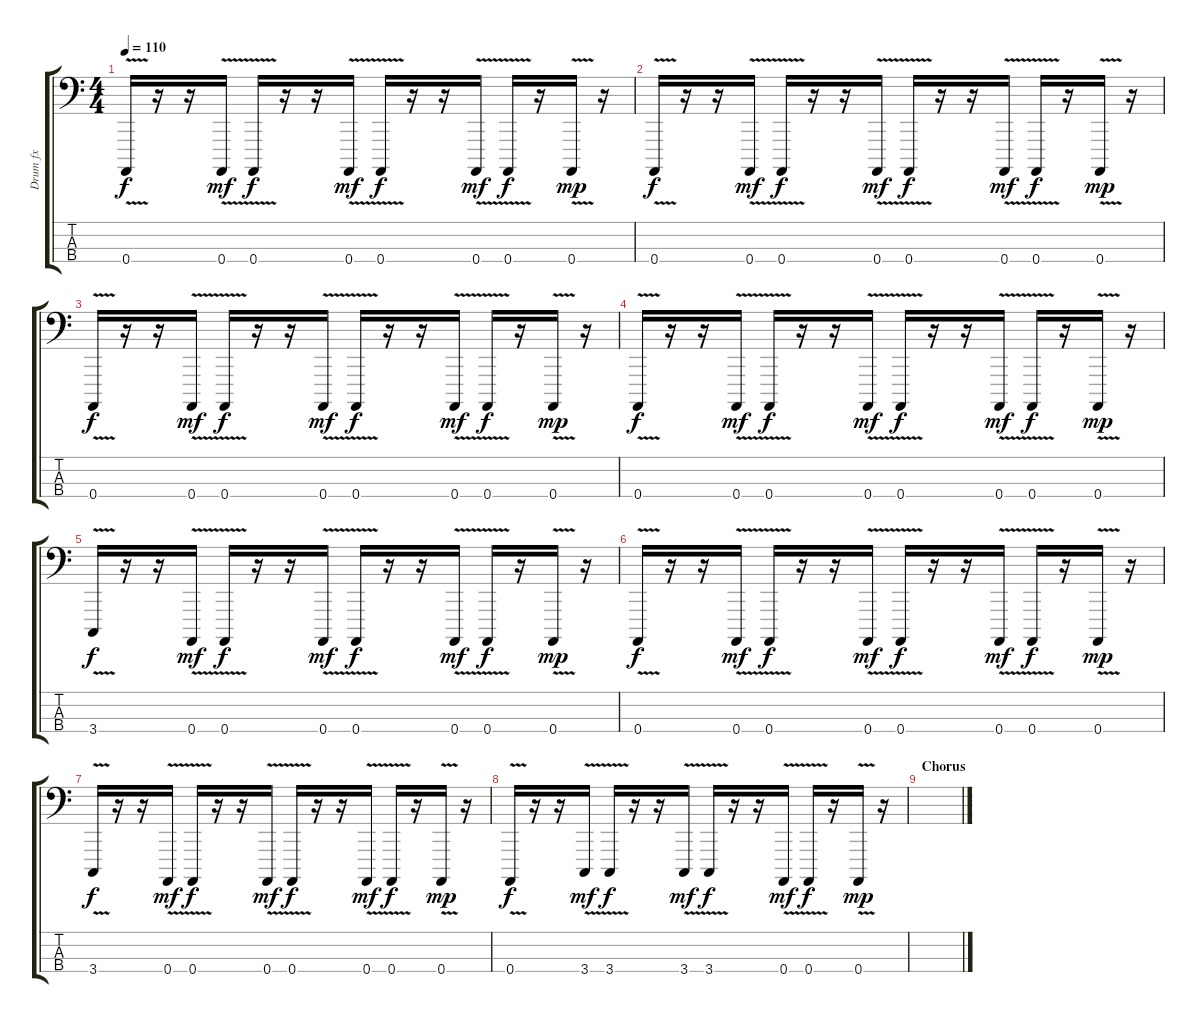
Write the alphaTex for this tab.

\track ("Drum fx" "Drum fx") {instrument taikodrum}
\staff {score tabs}
\tuning (C2 G1 D1 A0) {hide}
\ts (4 4)
\tempo 110
\clef f4
\ks c
0.4{v}.16{dy f balance 0} r.16 r.16 0.4{v}.16{dy mf} 0.4{v}.16{dy f} r.16 r.16 0.4{v}.16{dy mf} 0.4{v}.16{dy f} r.16 r.16 0.4{v}.16{dy mf} 0.4{v}.16{dy f} r.16 0.4{v}.16{dy mp} r.16 |
0.4{v}.16{dy f balance 16} r.16 r.16 0.4{v}.16{dy mf} 0.4{v}.16{dy f} r.16 r.16 0.4{v}.16{dy mf} 0.4{v}.16{dy f} r.16 r.16 0.4{v}.16{dy mf} 0.4{v}.16{dy f} r.16 0.4{v}.16{dy mp} r.16 |
0.4{v}.16{dy f balance 0} r.16 r.16 0.4{v}.16{dy mf} 0.4{v}.16{dy f} r.16 r.16 0.4{v}.16{dy mf} 0.4{v}.16{dy f} r.16 r.16 0.4{v}.16{dy mf} 0.4{v}.16{dy f} r.16 0.4{v}.16{dy mp} r.16 |
0.4{v}.16{dy f balance 16} r.16 r.16 0.4{v}.16{dy mf} 0.4{v}.16{dy f} r.16 r.16 0.4{v}.16{dy mf} 0.4{v}.16{dy f} r.16 r.16 0.4{v}.16{dy mf} 0.4{v}.16{dy f} r.16 0.4{v}.16{dy mp} r.16 |
3.4{v}.16{dy f balance 0} r.16 r.16 0.4{v}.16{dy mf} 0.4{v}.16{dy f} r.16 r.16 0.4{v}.16{dy mf} 0.4{v}.16{dy f} r.16 r.16 0.4{v}.16{dy mf} 0.4{v}.16{dy f} r.16 0.4{v}.16{dy mp} r.16 |
0.4{v}.16{dy f balance 16} r.16 r.16 0.4{v}.16{dy mf} 0.4{v}.16{dy f} r.16 r.16 0.4{v}.16{dy mf} 0.4{v}.16{dy f} r.16 r.16 0.4{v}.16{dy mf} 0.4{v}.16{dy f} r.16 0.4{v}.16{dy mp} r.16 |
3.4{v}.16{dy f balance 0} r.16 r.16 0.4{v}.16{dy mf} 0.4{v}.16{dy f} r.16 r.16 0.4{v}.16{dy mf} 0.4{v}.16{dy f} r.16 r.16 0.4{v}.16{dy mf} 0.4{v}.16{dy f} r.16 0.4{v}.16{dy mp} r.16 |
0.4{v}.16{dy f balance 16} r.16 r.16 3.4{v}.16{dy mf} 3.4{v}.16{dy f} r.16 r.16 3.4{v}.16{dy mf} 3.4{v}.16{dy f} r.16 r.16 0.4{v}.16{dy mf} 0.4{v}.16{dy f} r.16 0.4{v}.16{dy mp} r.16 |
\section ("" "Chorus")
